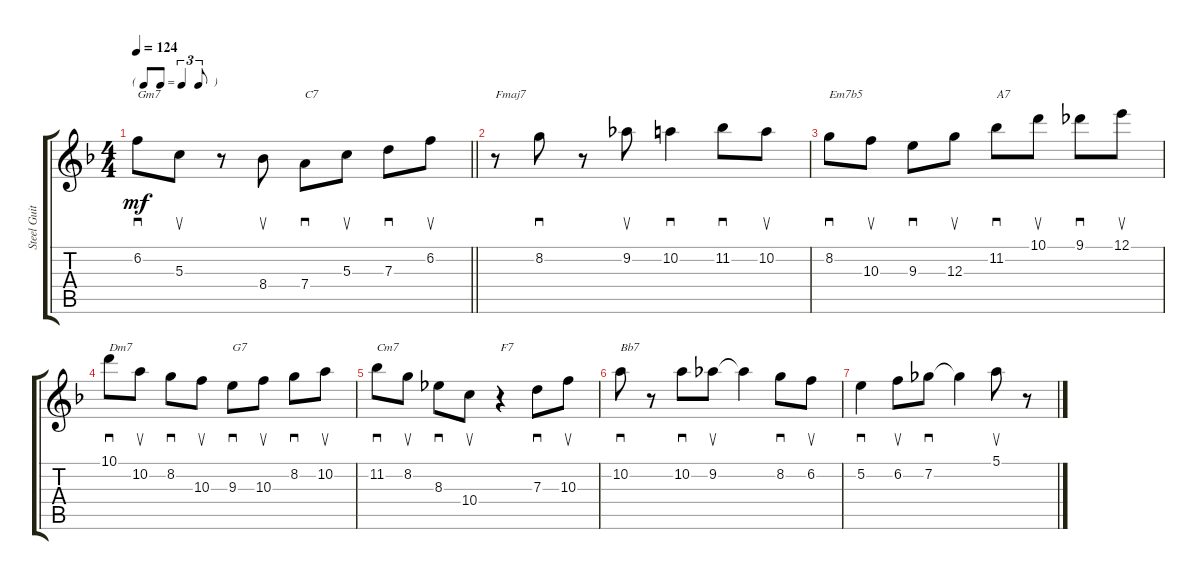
\track ("Steel Guitar" "Steel Guit") {instrument acousticguitarsteel}
\staff {score tabs}
\tuning (E4 B3 G3 D3 A2 E2) {hide}
\ts (4 4)
\tf triplet8th
\tempo 124
\clef g2
\barLineRight lightlight
\ks f
6.2.8{sd txt "Gm7" dy mf} 5.3.8{su} r.8 8.4.8{su} 7.4.8{sd txt "C7"} 5.3.8{su} 7.3.8{sd} 6.2.8{su} |
r.8{txt "Fmaj7"} 8.2.8{sd} r.8 9.2.8{su} 10.2.4{sd} 11.2.8{sd} 10.2.8{su} |
8.2.8{sd txt "Em7b5"} 10.3.8{su} 9.3.8{sd} 12.3.8{su} 11.2.8{sd txt "A7"} 10.1.8{su} 9.1.8{sd} 12.1.8{su} |
10.1.8{sd txt "Dm7"} 10.2.8{su} 8.2.8{sd} 10.3.8{su} 9.3.8{sd txt "G7"} 10.3.8{su} 8.2.8{sd} 10.2.8{su} |
11.2.8{sd txt "Cm7"} 8.2.8{su} 8.3.8{sd} 10.4.8{su} r.4{txt "F7"} 7.3.8{sd} 10.3.8{su} |
10.2.8{sd txt "Bb7"} r.8 10.2.8{sd} 9.2.8{su} 9.2{t}.4 8.2.8{sd} 6.2.8{su} |
5.2.4{sd} 6.2.8{su} 7.2.8{sd} 7.2{t}.4 5.1.8{su} r.8
